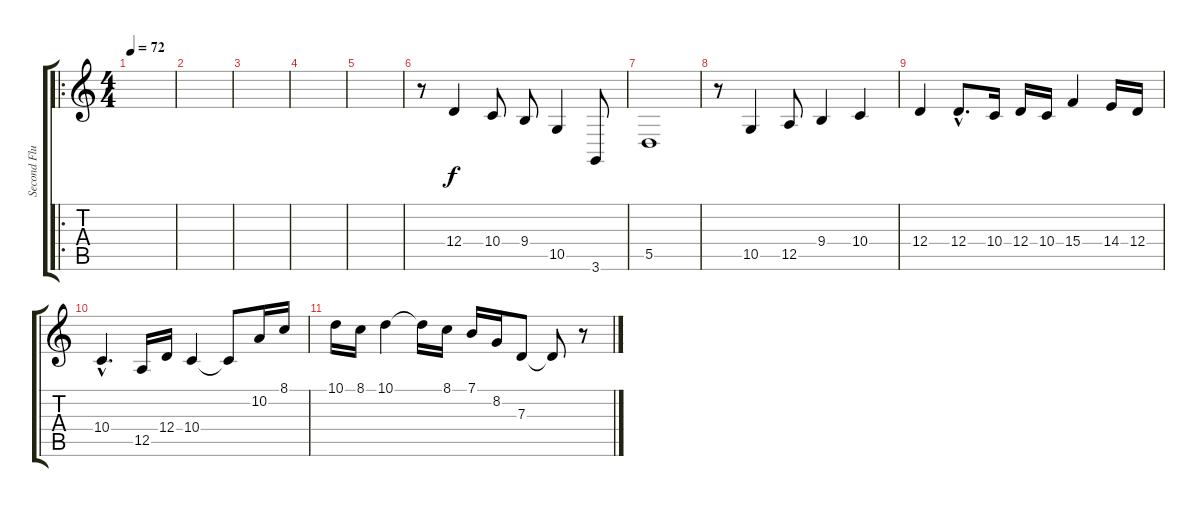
\track ("Second Flute" "Second Flu") {instrument trumpet}
\staff {score tabs}
\tuning (E4 B3 G3 D3 A2 E2) {hide}
\ro
\ts (4 4)
\tempo 72
\clef g2
\ks c
|
|
|
|
|
r.8 12.4.4 10.4.8 9.4.8 10.5.4 3.6.8 |
5.5.1{volume 0} |
r.8{volume 13} 10.5.4 12.5.8 9.4.4 10.4.4 |
12.4.4 12.4{hac}.8{d} 10.4.16 12.4.16 10.4.16 15.4.4 14.4.16 12.4.16 |
10.4{hac}.4{d} 12.5.16 12.4.16 10.4.4 10.4{t}.8 10.2.16 8.1.16 |
10.1.16 8.1.16 10.1.4 10.1{t}.16 8.1.16 7.1.16 8.2.16 7.3.8 7.3{t}.8 r.8
